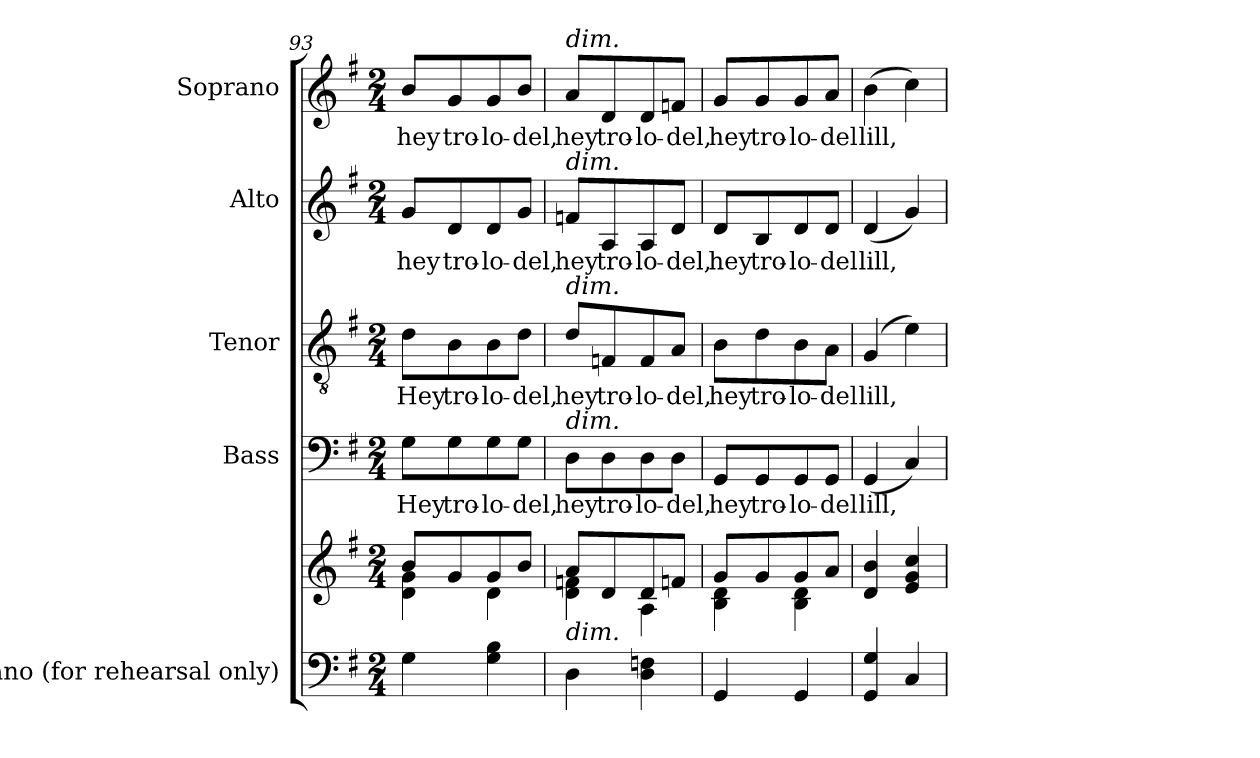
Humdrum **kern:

**kern	**kern	**kern	**text	**kern	**text	**kern	**text	**kern	**text
*part5	*part5	*part4	*part4	*part3	*part3	*part2	*part2	*part1	*part1
*staff6	*staff5	*staff4	*staff4	*staff3	*staff3	*staff2	*staff2	*staff1	*staff1
*I"Piano (for rehearsal only)	*	*I"Bass	*	*I"Tenor	*	*I"Alto	*	*I"Soprano	*
*I'Pno.	*	*I'B.	*	*I'T.	*	*I'A.	*	*I'S.	*
*clefF4	*clefG2	*clefF4	*	*clefGv2	*	*clefG2	*	*clefG2	*
*	*	*	*	*ITrd7c12	*	*	*	*	*
*k[f#]	*k[f#]	*k[f#]	*	*k[f#]	*	*k[f#]	*	*k[f#]	*
*G:	*G:	*G:	*	*G:	*	*G:	*	*G:	*
*M2/4	*M2/4	*M2/4	*	*M2/4	*	*M2/4	*	*M2/4	*
=93	=93	=93	=93	=93	=93	=93	=93	=93	=93
*	*^	*	*	*	*	*	*	*	*
!	!	!	!	!LO:LY:b:color=#000000	!	!	!	!	!	!
!	!	!	!	!	!	!LO:LY:b:color=#000000	!	!	!	!
!	!	!	!	!	!	!	!	!LO:LY:b:color=#000000	!	!
!	!	!	!	!	!	!	!	!	!	!LO:LY:b:color=#000000
4Gi\	8bi/L	4di\ 4gi	8Gi\L	Hey	8Di\L	Hey	8gi/L	hey	8bi/L	hey
!	!	!	!	!LO:LY:b:color=#000000	!	!	!	!	!	!
!	!	!	!	!	!	!LO:LY:b:color=#000000	!	!	!	!
!	!	!	!	!	!	!	!	!LO:LY:b:color=#000000	!	!
!	!	!	!	!	!	!	!	!	!	!LO:LY:b:color=#000000
.	8gi/	.	8Gi\	tro-	8BBi\	tro-	8di/	tro-	8gi/	tro-
!	!	!	!	!LO:LY:b:color=#000000	!	!	!	!	!	!
!	!	!	!	!	!	!LO:LY:b:color=#000000	!	!	!	!
!	!	!	!	!	!	!	!	!LO:LY:b:color=#000000	!	!
!	!	!	!	!	!	!	!	!	!	!LO:LY:b:color=#000000
4Gi\ 4Bi	8gi/	4di\	8Gi\	-lo-	8BBi\	-lo-	8di/	-lo-	8gi/	-lo-
!	!	!	!	!LO:LY:b:color=#000000	!	!	!	!	!	!
!	!	!	!	!	!	!LO:LY:b:color=#000000	!	!	!	!
!	!	!	!	!	!	!	!	!LO:LY:b:color=#000000	!	!
!	!	!	!	!	!	!	!	!	!	!LO:LY:b:color=#000000
.	8bi/J	.	8Gi\J	-del,	8Di\J	-del,	8gi/J	-del,	8bi/J	-del,
!!LO:LB:g=z
=94	=94	=94	=94	=94	=94	=94	=94	=94	=94	=94
!	!	!	!	!LO:LY:b:color=#000000	!	!	!	!	!	!
!	!	!	!	!	!	!LO:LY:b:color=#000000	!	!	!	!
!	!	!	!	!	!	!	!	!LO:LY:b:color=#000000	!	!
!	!	!	!	!	!	!	!	!	!LO:TX:a:i:t=dim.	!
!	!	!	!	!	!	!	!LO:TX:a:i:t=dim.	!	!	!
!	!	!	!	!	!LO:TX:a:i:t=dim.	!	!	!	!	!
!	!	!	!LO:TX:a:i:t=dim.	!	!	!	!	!	!	!
!	!LO:TX:b:i:t=dim.	!	!	!	!	!	!	!	!	!
!	!	!	!	!	!	!	!	!	!	!LO:LY:b:color=#000000
4Di\	8ai/L	4di\ 4fni	8Di\L	hey	8Di/L	hey	8fni/L	hey	8ai/L	hey
!	!	!	!	!LO:LY:b:color=#000000	!	!	!	!	!	!
!	!	!	!	!	!	!LO:LY:b:color=#000000	!	!	!	!
!	!	!	!	!	!	!	!	!LO:LY:b:color=#000000	!	!
!	!	!	!	!	!	!	!	!	!	!LO:LY:b:color=#000000
.	8di/	.	8Di\	tro-	8FFni/	tro-	8Ai/	tro-	8di/	tro-
!	!	!	!	!LO:LY:b:color=#000000	!	!	!	!	!	!
!	!	!	!	!	!	!LO:LY:b:color=#000000	!	!	!	!
!	!	!	!	!	!	!	!	!LO:LY:b:color=#000000	!	!
!	!	!	!	!	!	!	!	!	!	!LO:LY:b:color=#000000
4Di\ 4Fni	8di/	4Ai\	8Di\	-lo-	8FFi/	-lo-	8Ai/	-lo-	8di/	-lo-
!	!	!	!	!LO:LY:b:color=#000000	!	!	!	!	!	!
!	!	!	!	!	!	!LO:LY:b:color=#000000	!	!	!	!
!	!	!	!	!	!	!	!	!LO:LY:b:color=#000000	!	!
!	!	!	!	!	!	!	!	!	!	!LO:LY:b:color=#000000
.	8fni/J	.	8Di\J	-del,	8AAi/J	-del,	8di/J	-del,	8fni/J	-del,
=95	=95	=95	=95	=95	=95	=95	=95	=95	=95	=95
!	!	!	!	!LO:LY:b:color=#000000	!	!	!	!	!	!
!	!	!	!	!	!	!LO:LY:b:color=#000000	!	!	!	!
!	!	!	!	!	!	!	!	!LO:LY:b:color=#000000	!	!
!	!	!	!	!	!	!	!	!	!	!LO:LY:b:color=#000000
4GGi/	8gi/L	4Bi\ 4di	8GGi/L	hey	8BBi\L	hey	8di/L	hey	8gi/L	hey
!	!	!	!	!LO:LY:b:color=#000000	!	!	!	!	!	!
!	!	!	!	!	!	!LO:LY:b:color=#000000	!	!	!	!
!	!	!	!	!	!	!	!	!LO:LY:b:color=#000000	!	!
!	!	!	!	!	!	!	!	!	!	!LO:LY:b:color=#000000
.	8gi/	.	8GGi/	tro-	8Di\	tro-	8Bi/	tro-	8gi/	tro-
!	!	!	!	!LO:LY:b:color=#000000	!	!	!	!	!	!
!	!	!	!	!	!	!LO:LY:b:color=#000000	!	!	!	!
!	!	!	!	!	!	!	!	!LO:LY:b:color=#000000	!	!
!	!	!	!	!	!	!	!	!	!	!LO:LY:b:color=#000000
4GGi/	8gi/	4Bi\ 4di	8GGi/	-lo-	8BBi\	-lo-	8di/	-lo-	8gi/	-lo-
!	!	!	!	!LO:LY:b:color=#000000	!	!	!	!	!	!
!	!	!	!	!	!	!LO:LY:b:color=#000000	!	!	!	!
!	!	!	!	!	!	!	!	!LO:LY:b:color=#000000	!	!
!	!	!	!	!	!	!	!	!	!	!LO:LY:b:color=#000000
.	8ai/J	.	8GGi/J	-del	8AAi\J	-del	8di/J	-del	8ai/J	-del
*	*v	*v	*	*	*	*	*	*	*	*
=96	=96	=96	=96	=96	=96	=96	=96	=96	=96
!	!	!	!LO:LY:b:color=#000000	!	!	!	!	!	!
!	!	!	!	!	!LO:LY:b:color=#000000	!	!	!	!
!	!	!	!	!	!	!	!LO:LY:b:color=#000000	!	!
!	!	!	!	!	!	!	!	!	!LO:LY:b:color=#000000
4GGi/ 4Gi	4di/ 4bi	(4GGi/	lill,	(4GGi/	lill,	(4di/	lill,	(4bi\	lill,
4Ci/	4ei/ 4gi 4cci	4Ci/)	.	4Ei\)	.	4gi/)	.	4cci\)	.
=	=	=	=	=	=	=	=	=	=
*-	*-	*-	*-	*-	*-	*-	*-	*-	*-
